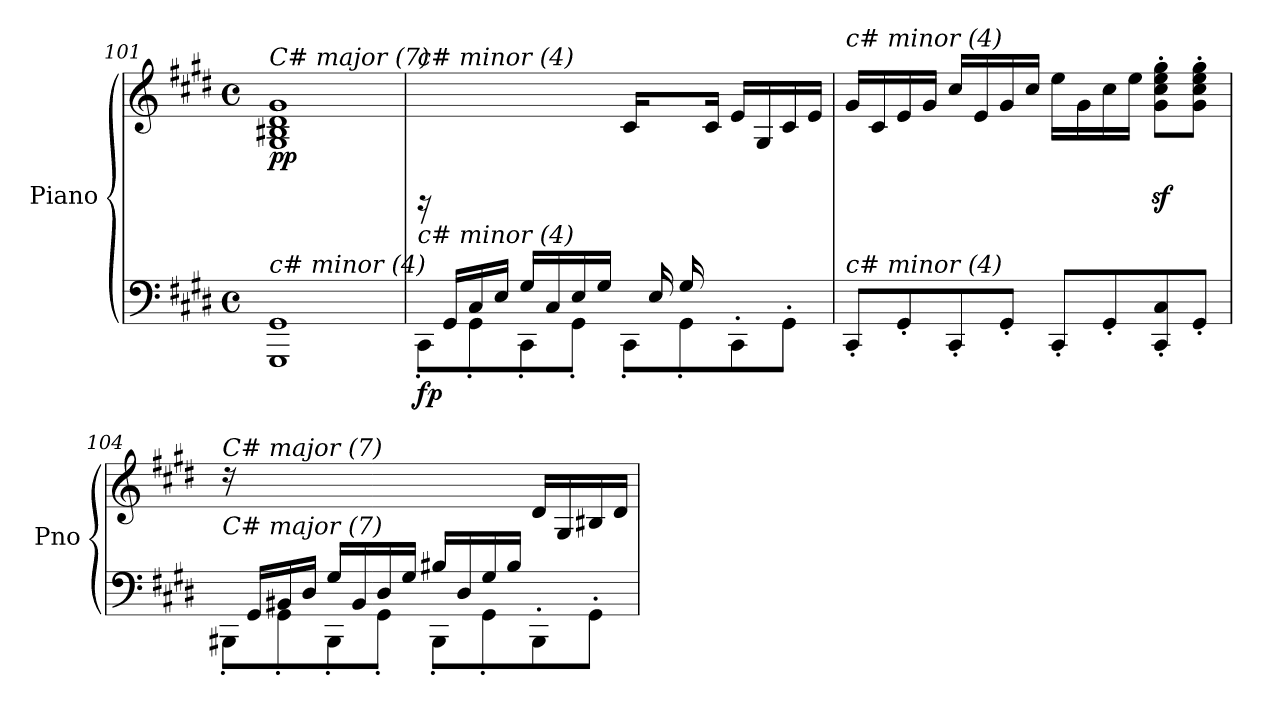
**kern	**kern	**dynam
*part1	*part1	*part1
*staff2	*staff1	*staff1/2
*I"Piano	*	*
*I'Pno	*	*
*clefF4	*clefG2	*
*k[f#c#g#d#]	*k[f#c#g#d#]	*
*M4/4	*M4/4	*
*met(c)	*met(c)	*
=101	=101	=101
!	!LO:TX:i:t=C# major (7)	!
!LO:TX:i:t=c# minor (4)	!	!
!	!	!LO:DY:b
1GGG# 1GG#	1G# 1B#X 1d# 1g#	pp
=102	=102	=102
*^	*	*
!	!	!LO:TX:i:t=c# minor (4)	!
!LO:TX:i:t=c# minor (4)	!	!	!
!	!	!	!LO:DY:b=2
16ryy	8CC#'\L	16rCC	fp
16GG#/LL	.	4..ryy	.
16C#/	8GG#'\	.	.
16E/JJ	.	.	.
16G#/LL	8CC#'\	.	.
16C#/	.	.	.
16E/	8GG#'\J	.	.
16G#/JJ	.	.	.
16ryy	8CC#'\L	16c#/LL	.
16E/	.	8ryy	.
16G#/	8GG#'\	.	.
4ryy	.	16c#/JJ	.
.	8CC#'\	16e/LL	.
.	.	16G#/	.
.	8GG#'\J	16c#/	.
16ryy	.	16e/JJ	.
*v	*v	*	*
=103	=103	=103
!	!LO:TX:i:t=c# minor (4)	!
!LO:TX:i:t=c# minor (4)	!	!
8CC#'/L	16g#/LL	.
.	16c#/	.
8GG#'/	16e/	.
.	16g#/JJ	.
8CC#'/	16cc#/LL	.
.	16e/	.
8GG#'/J	16g#/	.
.	16cc#/JJ	.
8CC#'/L	16ee\LL	.
.	16g#\	.
8GG#'/	16cc#\	.
.	16ee\JJ	.
8CC#/' 8C#/'	8g#\z<' 8cc#\z<' 8ee\z<' 8gg#\z<'L	.
8GG#'/J	8g#\' 8cc#\' 8ee\' 8gg#\'J	.
!!LO:LB:g=z
=104	=104	=104
*^	*	*
!	!	!LO:TX:i:t=C# major (7)	!
!LO:TX:i:t=C# major (7)	!	!	!
16ryy	8BBB#X'\L	16rdd	.
16GG#/LL	.	2ryy	.
16BB#X/	8GG#'\	.	.
16D#/JJ	.	.	.
16G#/LL	8BBB#'\	.	.
16BB#/	.	.	.
16D#/	8GG#'\J	.	.
16G#/JJ	.	.	.
16B#X/LL	8BBB#'\L	.	.
16D#/	.	8.ryy	.
16G#/	8GG#'\	.	.
16B#/JJ	.	.	.
4ryy	8BBB#'\	16d#/LL	.
.	.	16G#/	.
.	8GG#'\J	16B#X/	.
.	.	16d#/JJ	.
*v	*v	*	*
=	=	=
*-	*-	*-
